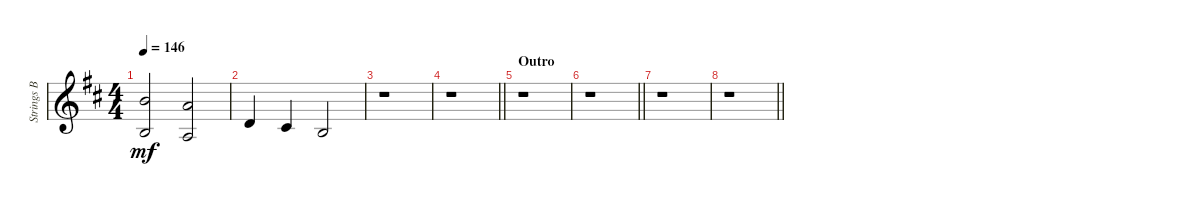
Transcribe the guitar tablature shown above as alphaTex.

\track ("Strings B" "Strings B") {instrument frenchhorn}
\staff {score}
\tuning (E4 B3 G3 D3 A2 E2) {hide}
\ts (4 4)
\tempo 146
\clef g2
\ks bminor
(16.3 14.5).2{dy mf} (14.3 12.5).2 |
12.4.4 11.4.4 14.5.2 |
r.1 |
\barLineRight lightlight
r.1 |
\section ("" "Outro")
r.1 |
\barLineRight lightlight
r.1 |
r.1 |
\barLineRight lightlight
r.1
